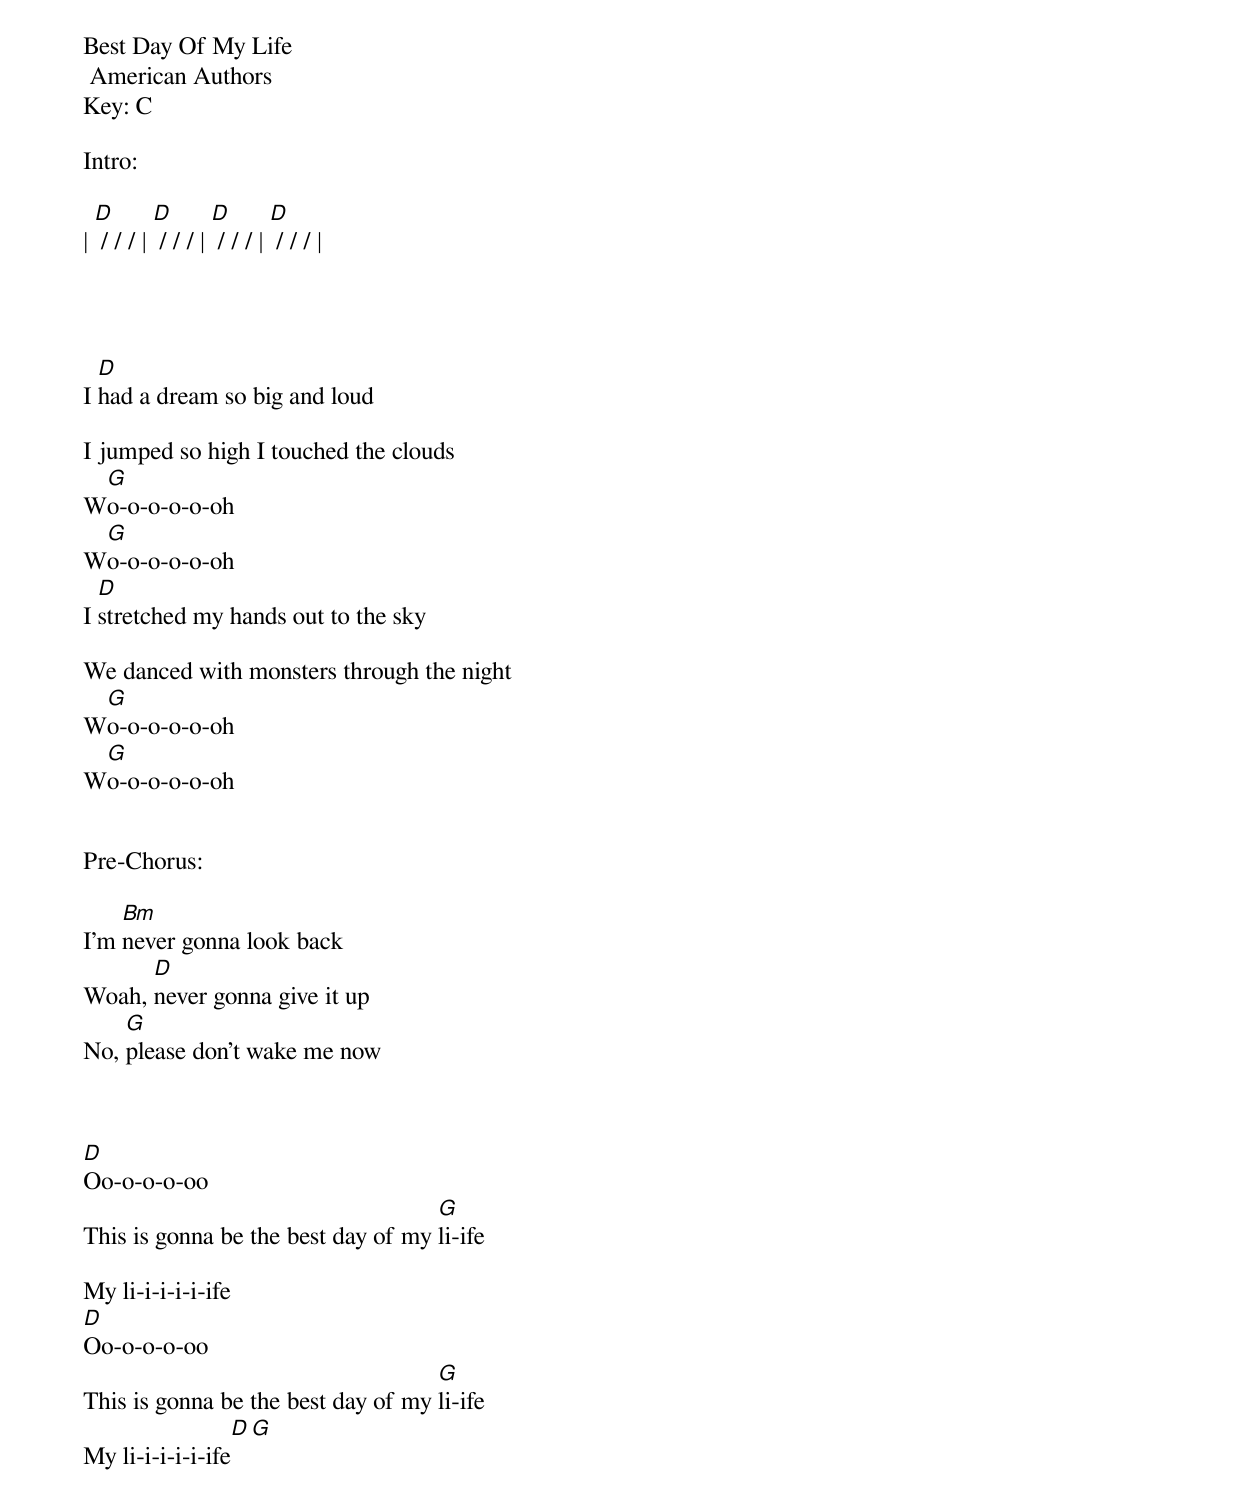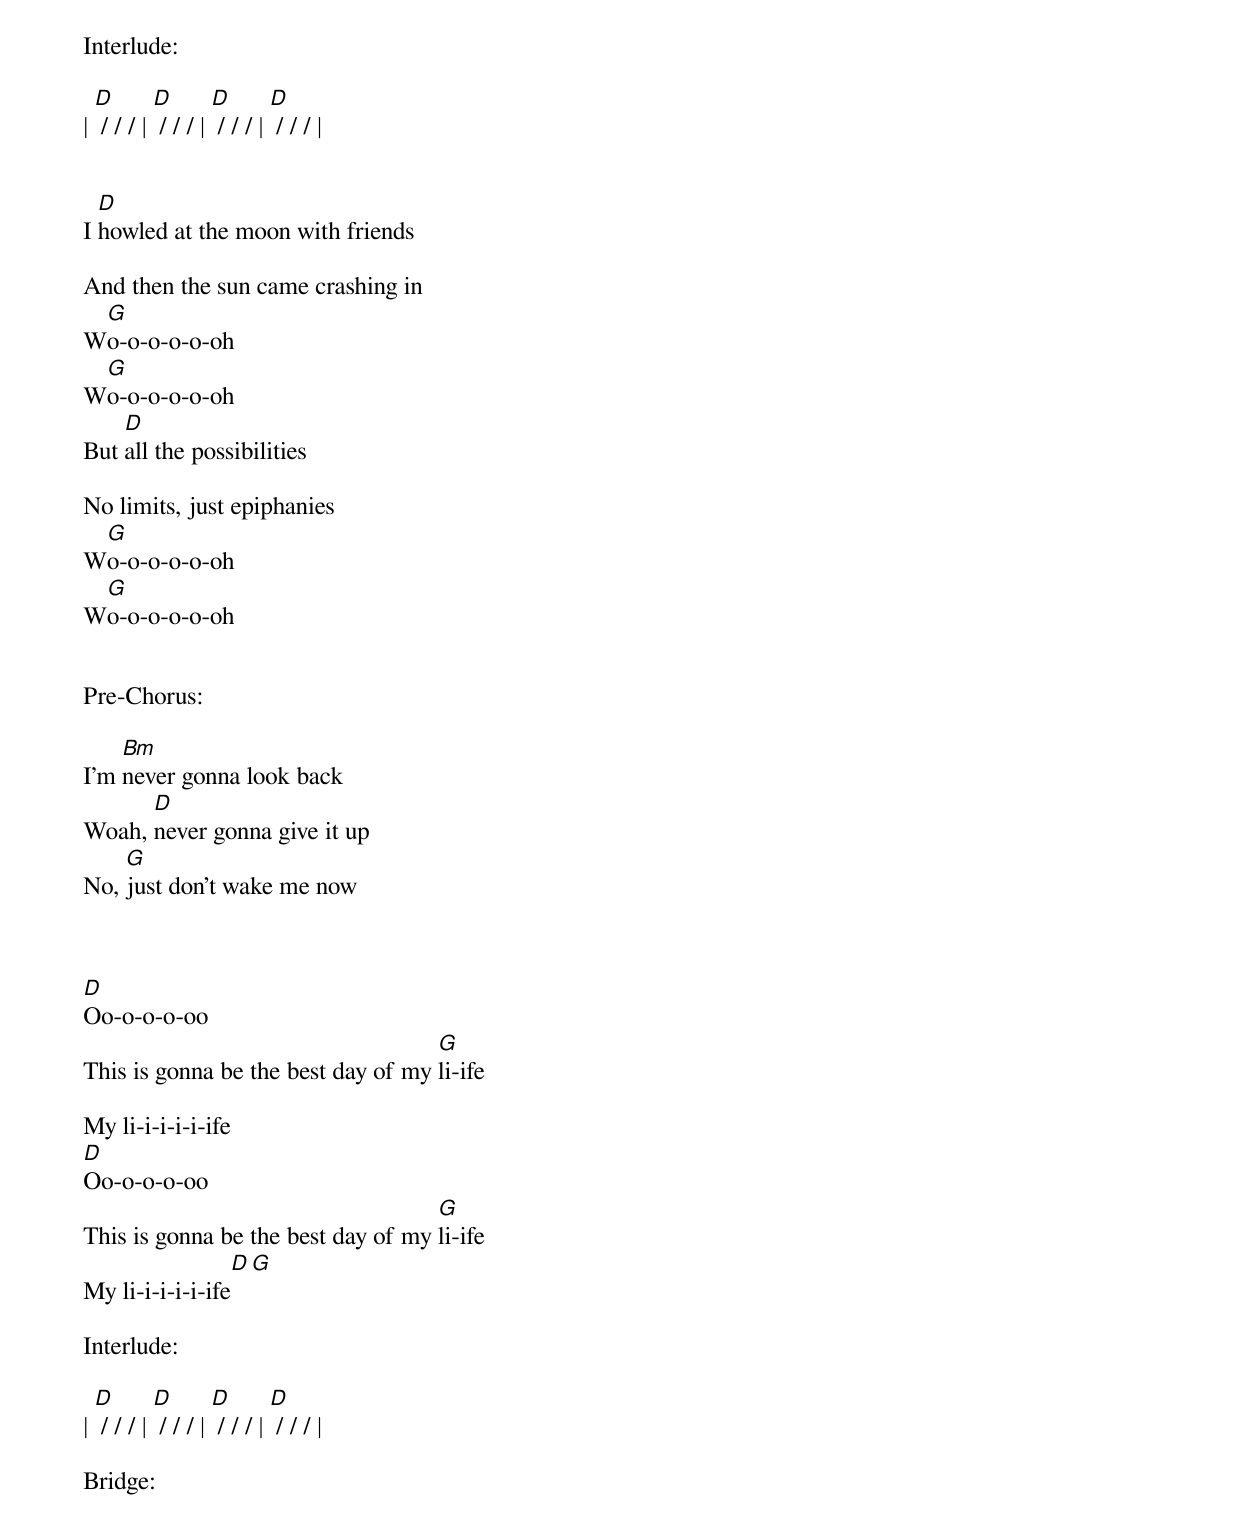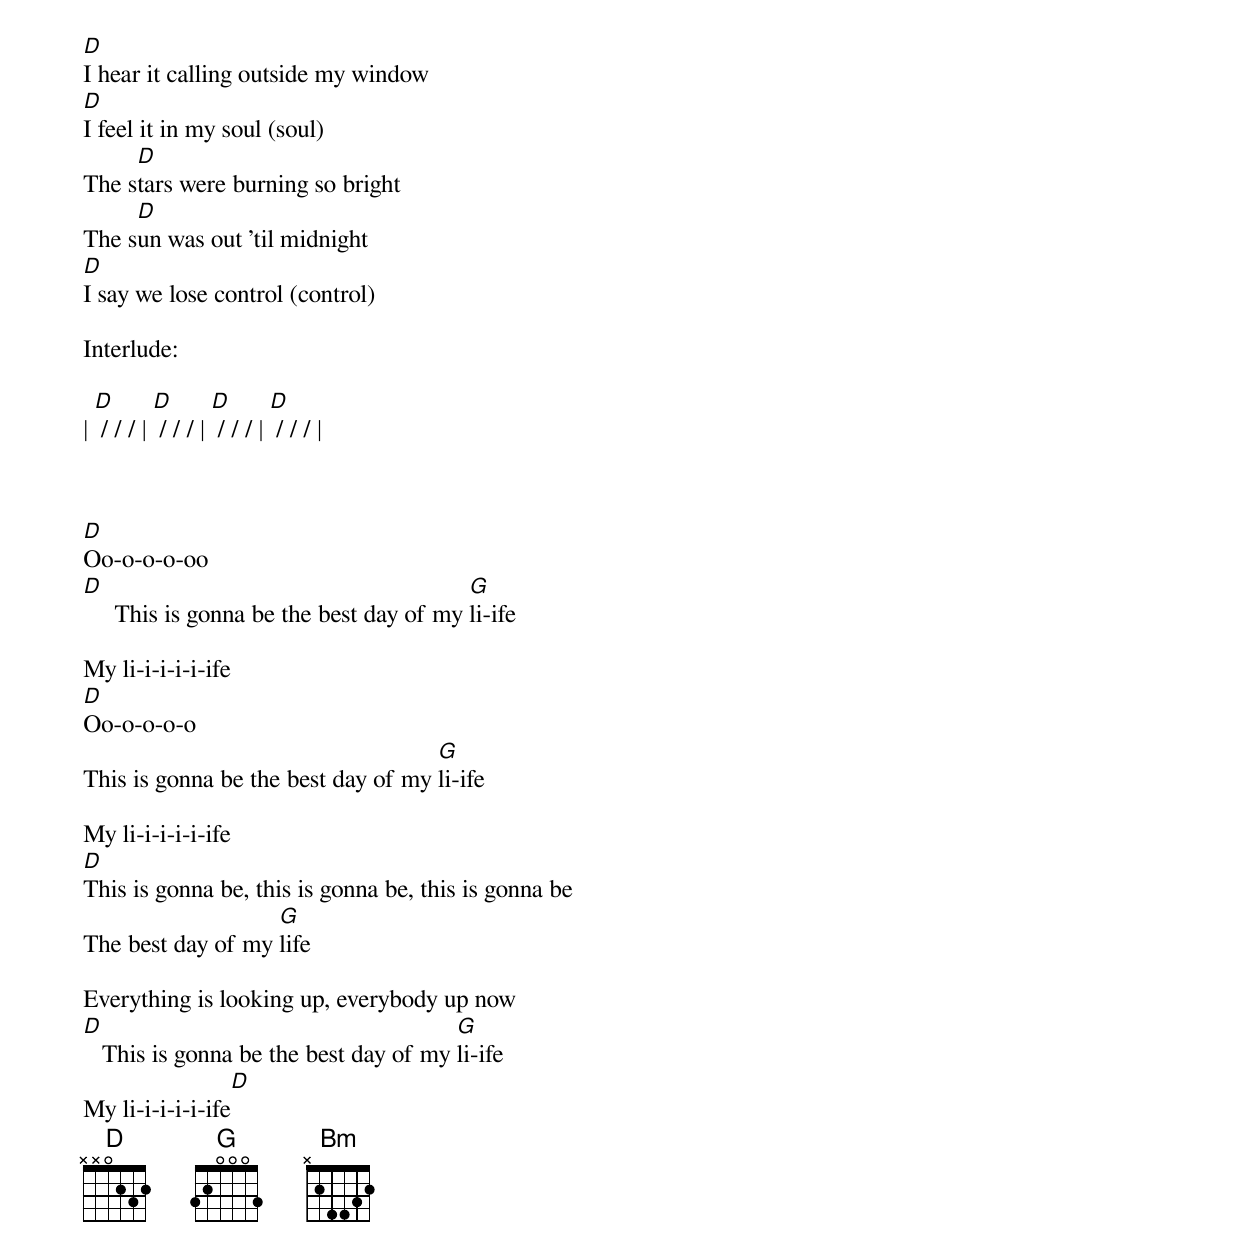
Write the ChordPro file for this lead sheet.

Best Day Of My Life
 American Authors
Key: C

Intro:

| [D] / / / | [D] / / / | [D] / / / | [D] / / / |



{start_of_verse}
{end_of_verse}

I [D]had a dream so big and loud

I jumped so high I touched the clouds
W[G]o-o-o-o-o-oh
W[G]o-o-o-o-o-oh
I [D]stretched my hands out to the sky

We danced with monsters through the night
W[G]o-o-o-o-o-oh
W[G]o-o-o-o-o-oh


Pre-Chorus:

I'm [Bm]never gonna look back
Woah, [D]never gonna give it up
No, [G]please don't wake me now


{start_of_chorus}
{end_of_chorus}

[D]Oo-o-o-o-oo
This is gonna be the best day of my [G]li-ife

My li-i-i-i-i-ife
[D]Oo-o-o-o-oo
This is gonna be the best day of my [G]li-ife
My li-i-i-i-i-ife[D][G]


Interlude:

| [D] / / / | [D] / / / | [D] / / / | [D] / / / |

{start_of_verse}
{end_of_verse}

I [D]howled at the moon with friends

And then the sun came crashing in
W[G]o-o-o-o-o-oh
W[G]o-o-o-o-o-oh
But [D]all the possibilities

No limits, just epiphanies
W[G]o-o-o-o-o-oh
W[G]o-o-o-o-o-oh


Pre-Chorus:

I'm [Bm]never gonna look back
Woah, [D]never gonna give it up
No, [G]just don't wake me now


{start_of_chorus}
{end_of_chorus}

[D]Oo-o-o-o-oo
This is gonna be the best day of my [G]li-ife

My li-i-i-i-i-ife
[D]Oo-o-o-o-oo
This is gonna be the best day of my [G]li-ife
My li-i-i-i-i-ife[D][G]

Interlude:

| [D] / / / | [D] / / / | [D] / / / | [D] / / / |

Bridge:

[D]I hear it calling outside my window
[D]I feel it in my soul (soul)
The s[D]tars were burning so bright
The s[D]un was out 'til midnight
[D]I say we lose control (control)

Interlude:

| [D] / / / | [D] / / / | [D] / / / | [D] / / / |


{start_of_chorus}
{end_of_chorus}

[D]Oo-o-o-o-oo
[D]     This is gonna be the best day of my [G]li-ife

My li-i-i-i-i-ife
[D]Oo-o-o-o-o
This is gonna be the best day of my [G]li-ife

My li-i-i-i-i-ife
[D]This is gonna be, this is gonna be, this is gonna be
The best day of my [G]life

Everything is looking up, everybody up now
[D]   This is gonna be the best day of my [G]li-ife
My li-i-i-i-i-ife[D]
